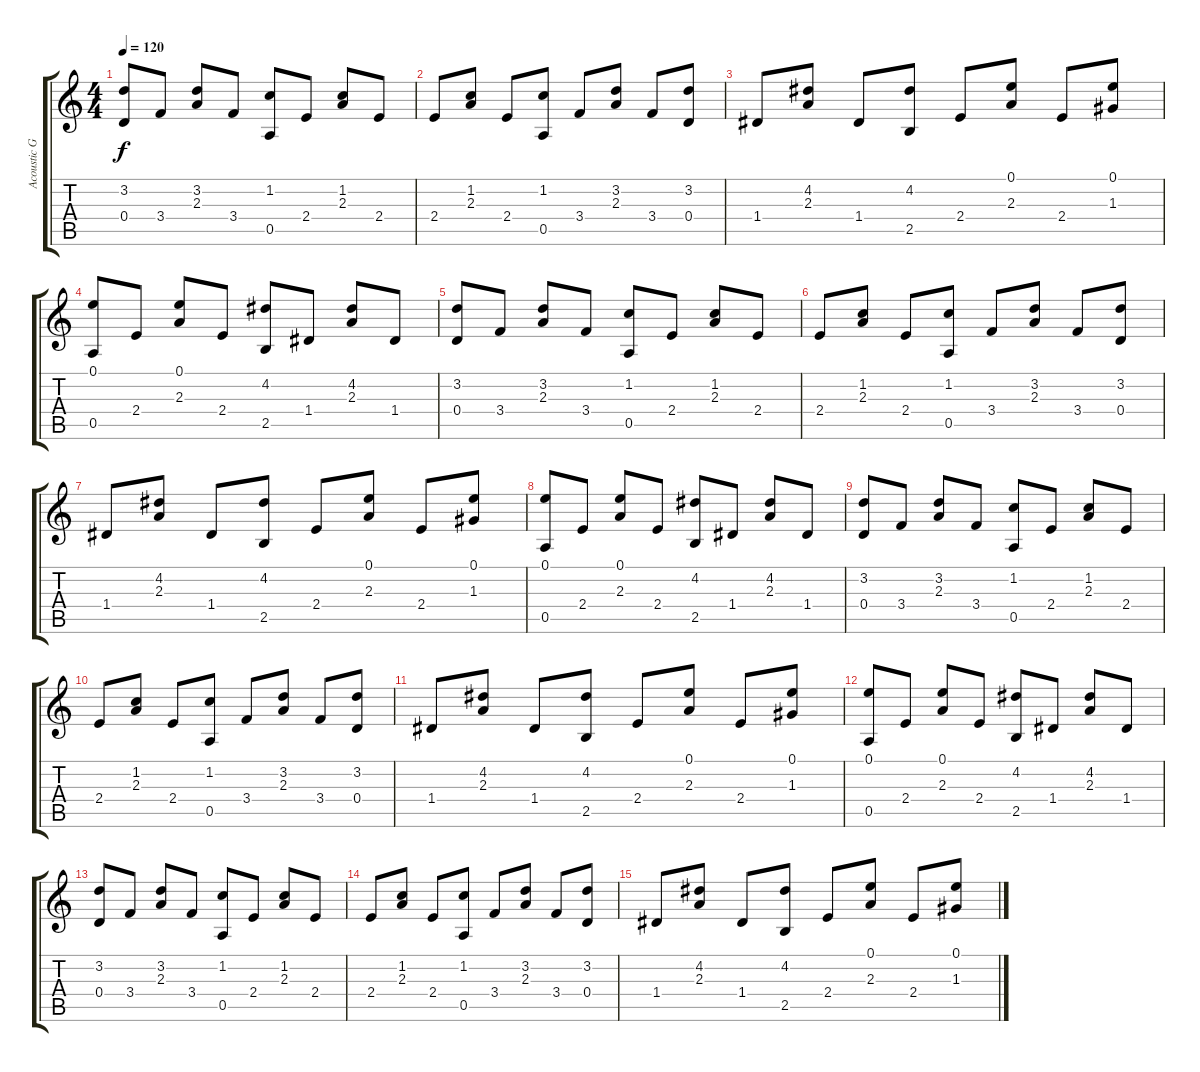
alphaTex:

\track ("Acoustic Guitar" "Acoustic G") {instrument acousticguitarsteel}
\staff {score tabs}
\tuning (E4 B3 G3 D3 A2 E2) {hide}
\ts (4 4)
\tempo 120
\clef g2
\ks c
(3.2 0.4).8{dy f} 3.4.8 (3.2 2.3).8 3.4.8 (1.2 0.5).8 2.4.8 (1.2 2.3).8 2.4.8 |
2.4.8 (1.2 2.3).8 2.4.8 (1.2 0.5).8 3.4.8 (3.2 2.3).8 3.4.8 (3.2 0.4).8 |
1.4.8 (4.2 2.3).8 1.4.8 (4.2 2.5).8 2.4.8 (0.1 2.3).8 2.4.8 (0.1 1.3).8 |
(0.1 0.5).8 2.4.8 (0.1 2.3).8 2.4.8 (4.2 2.5).8 1.4.8 (4.2 2.3).8 1.4.8 |
(3.2 0.4).8 3.4.8 (3.2 2.3).8 3.4.8 (1.2 0.5).8 2.4.8 (1.2 2.3).8 2.4.8 |
2.4.8 (1.2 2.3).8 2.4.8 (1.2 0.5).8 3.4.8 (3.2 2.3).8 3.4.8 (3.2 0.4).8 |
1.4.8 (4.2 2.3).8 1.4.8 (4.2 2.5).8 2.4.8 (0.1 2.3).8 2.4.8 (0.1 1.3).8 |
(0.1 0.5).8{volume 9} 2.4.8 (0.1 2.3).8 2.4.8 (4.2 2.5).8 1.4.8 (4.2 2.3).8 1.4.8 |
(3.2 0.4).8 3.4.8 (3.2 2.3).8 3.4.8 (1.2 0.5).8 2.4.8 (1.2 2.3).8 2.4.8 |
2.4.8{volume 6} (1.2 2.3).8 2.4.8 (1.2 0.5).8 3.4.8 (3.2 2.3).8 3.4.8 (3.2 0.4).8 |
1.4.8 (4.2 2.3).8 1.4.8 (4.2 2.5).8 2.4.8 (0.1 2.3).8 2.4.8 (0.1 1.3).8 |
(0.1 0.5).8 2.4.8 (0.1 2.3).8 2.4.8 (4.2 2.5).8 1.4.8 (4.2 2.3).8 1.4.8 |
(3.2 0.4).8 3.4.8 (3.2 2.3).8 3.4.8 (1.2 0.5).8 2.4.8 (1.2 2.3).8 2.4.8 |
2.4.8{volume 0} (1.2 2.3).8 2.4.8 (1.2 0.5).8 3.4.8 (3.2 2.3).8 3.4.8 (3.2 0.4).8 |
1.4.8 (4.2 2.3).8 1.4.8 (4.2 2.5).8 2.4.8 (0.1 2.3).8 2.4.8 (0.1 1.3).8
